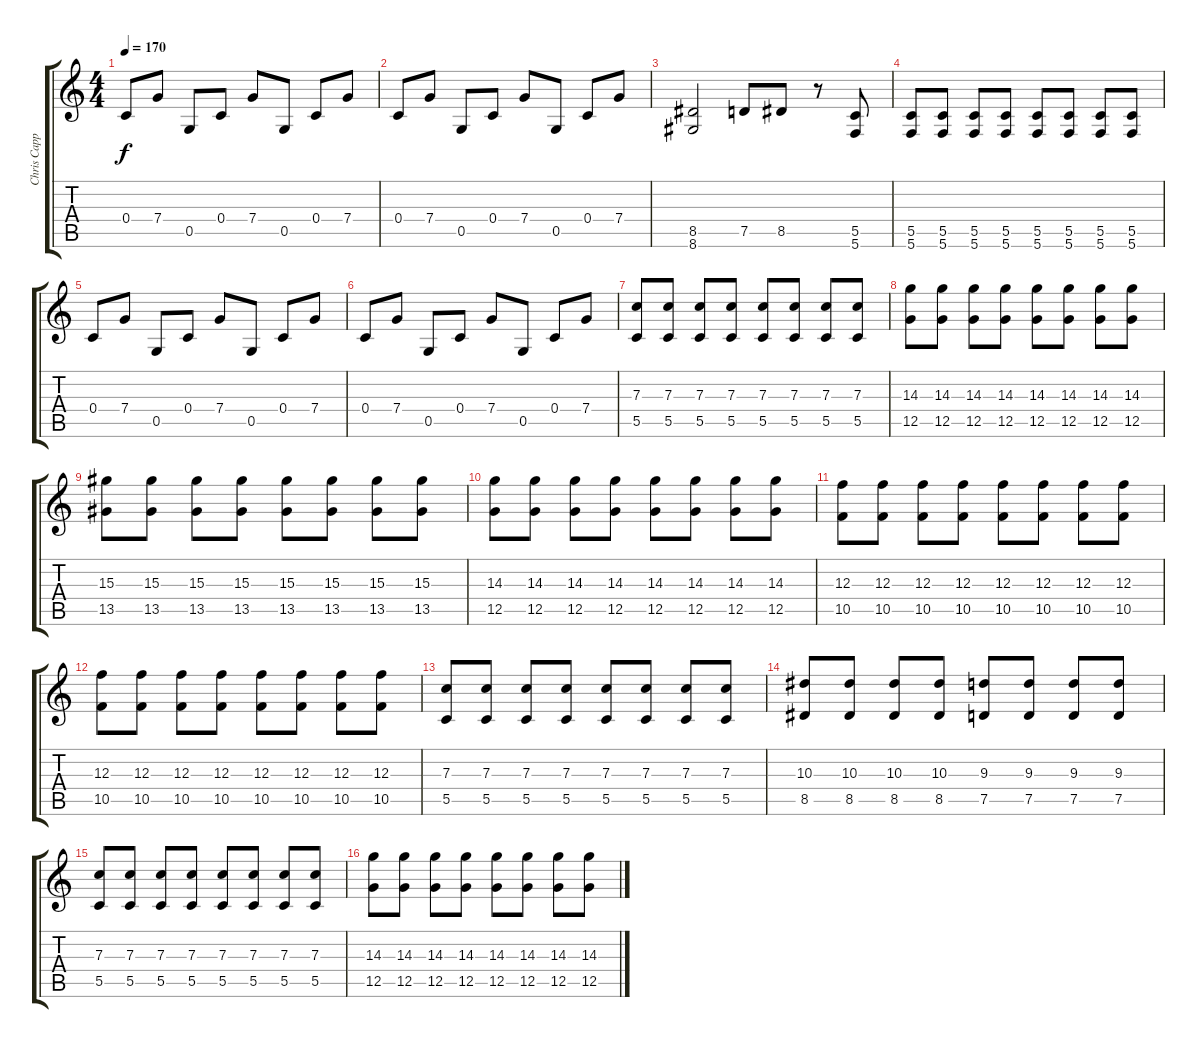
\track ("Chris Cappelli" "Chris Capp") {instrument overdrivenguitar}
\staff {score tabs}
\tuning (D4 A3 F3 C3 G2 C2) {hide}
\ts (4 4)
\tempo 170
\clef g2
\ks c
0.4.8{dy f} 7.4.8 0.5.8 0.4.8 7.4.8 0.5.8 0.4.8 7.4.8 |
0.4.8 7.4.8 0.5.8 0.4.8 7.4.8 0.5.8 0.4.8 7.4.8 |
(8.5 8.6).2 7.5.8 8.5.8 r.8 (5.5 5.6).8 |
(5.5 5.6).8 (5.5 5.6).8 (5.5 5.6).8 (5.5 5.6).8 (5.5 5.6).8 (5.5 5.6).8 (5.5 5.6).8 (5.5 5.6).8 |
0.4.8 7.4.8 0.5.8 0.4.8 7.4.8 0.5.8 0.4.8 7.4.8 |
0.4.8 7.4.8 0.5.8 0.4.8 7.4.8 0.5.8 0.4.8 7.4.8 |
(7.3 5.5).8 (7.3 5.5).8 (7.3 5.5).8 (7.3 5.5).8 (7.3 5.5).8 (7.3 5.5).8 (7.3 5.5).8 (7.3 5.5).8 |
(14.3 12.5).8 (14.3 12.5).8 (14.3 12.5).8 (14.3 12.5).8 (14.3 12.5).8 (14.3 12.5).8 (14.3 12.5).8 (14.3 12.5).8 |
(15.3 13.5).8 (15.3 13.5).8 (15.3 13.5).8 (15.3 13.5).8 (15.3 13.5).8 (15.3 13.5).8 (15.3 13.5).8 (15.3 13.5).8 |
(14.3 12.5).8 (14.3 12.5).8 (14.3 12.5).8 (14.3 12.5).8 (14.3 12.5).8 (14.3 12.5).8 (14.3 12.5).8 (14.3 12.5).8 |
(12.3 10.5).8 (12.3 10.5).8 (12.3 10.5).8 (12.3 10.5).8 (12.3 10.5).8 (12.3 10.5).8 (12.3 10.5).8 (12.3 10.5).8 |
(12.3 10.5).8 (12.3 10.5).8 (12.3 10.5).8 (12.3 10.5).8 (12.3 10.5).8 (12.3 10.5).8 (12.3 10.5).8 (12.3 10.5).8 |
(7.3 5.5).8 (7.3 5.5).8 (7.3 5.5).8 (7.3 5.5).8 (7.3 5.5).8 (7.3 5.5).8 (7.3 5.5).8 (7.3 5.5).8 |
(10.3 8.5).8 (10.3 8.5).8 (10.3 8.5).8 (10.3 8.5).8 (9.3 7.5).8 (9.3 7.5).8 (9.3 7.5).8 (9.3 7.5).8 |
(7.3 5.5).8 (7.3 5.5).8 (7.3 5.5).8 (7.3 5.5).8 (7.3 5.5).8 (7.3 5.5).8 (7.3 5.5).8 (7.3 5.5).8 |
(14.3 12.5).8 (14.3 12.5).8 (14.3 12.5).8 (14.3 12.5).8 (14.3 12.5).8 (14.3 12.5).8 (14.3 12.5).8 (14.3 12.5).8
